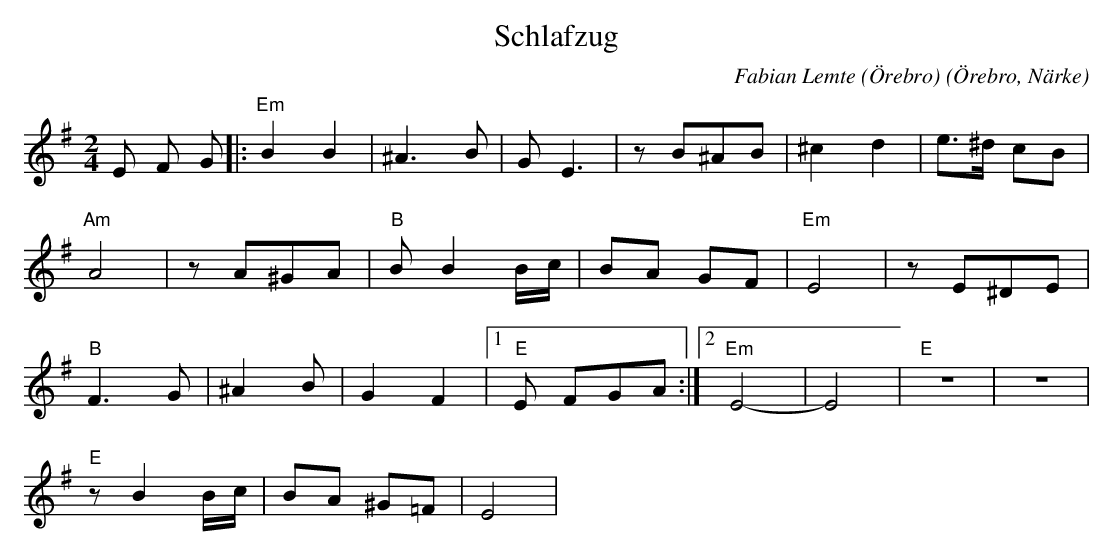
X:1
T:Schlafzug
O:Örebro, Närke
C:Fabian Lemte (Örebro)
M:2/4
L:1/8
K:Em
E F G |:"Em" B2 B2 | ^A3B | GE3 | zB^AB | ^c2 d2 | e>^d cB |
"Am" A4 | zA^GA |"B" B B2 B/2c/2 | BA GF |"Em" E4 | zE^DE |
"B" F3G | ^A2 B | G2 F2 |1"E" E FGA :|2"Em" E4- | E4 |"E" z4 | z4 |
"E" zB2 B/2c/2 | BA ^G=F | E4 |
